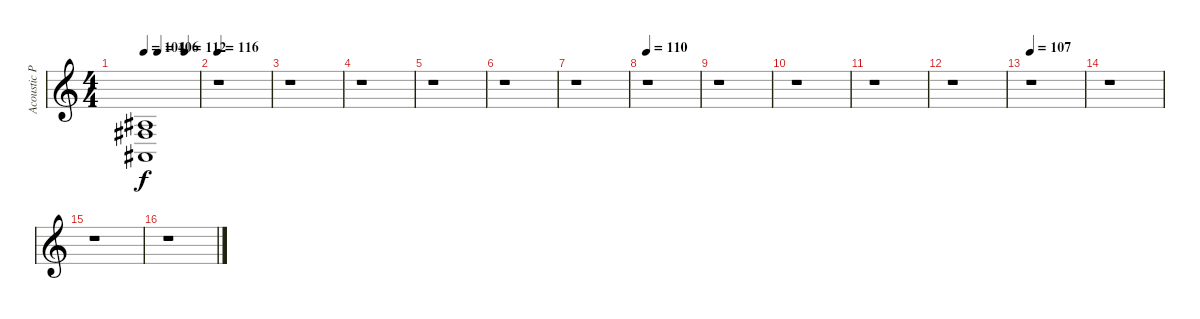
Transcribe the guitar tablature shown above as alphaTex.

\track ("Acoustic Piano" "Acoustic P") {instrument acousticgrandpiano}
\staff {score}
\tuning (E4 B3 G3 D3 A2 E2 B1) {hide}
\ts (4 4)
\tempo 104
\tempo (106 0.25)
\tempo (112 0.75)
\clef g2
\ks c
(3.3{t} 4.4{t} 1.5{t}).1{dy f} |
\tempo 116
r.1 |
r.1 |
r.1 |
r.1 |
r.1 |
r.1 |
\tempo 110
r.1 |
r.1 |
r.1 |
r.1 |
r.1 |
\tempo 107
r.1 |
r.1 |
r.1 |
r.1
